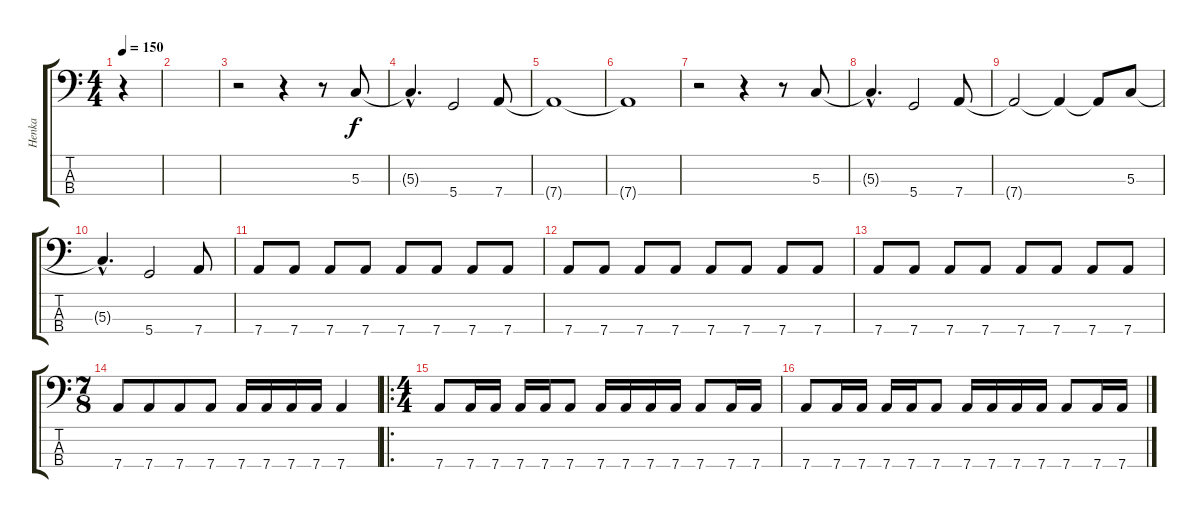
\track ("Henka" "Henka") {instrument electricbasspick}
\staff {score tabs}
\tuning (F2 C2 G1 D1) {hide}
\ts (4 4)
\tempo 150
\clef f4
\ks c
r.4{dy f instrument electricbasspick} |
|
r.2 r.4 r.8 5.3.8 |
5.3{hac t}.4{d} 5.4.2 7.4.8 |
7.4{t}.1 |
7.4{t}.1 |
r.2 r.4 r.8 5.3.8 |
5.3{hac t}.4{d} 5.4.2 7.4.8 |
7.4{t}.2 7.4{t}.4 7.4{t}.8 5.3.8 |
5.3{hac t}.4{d} 5.4.2 7.4.8 |
7.4.8 7.4.8 7.4.8 7.4.8 7.4.8 7.4.8 7.4.8 7.4.8 |
7.4.8 7.4.8 7.4.8 7.4.8 7.4.8 7.4.8 7.4.8 7.4.8 |
7.4.8 7.4.8 7.4.8 7.4.8 7.4.8 7.4.8 7.4.8 7.4.8 |
\ts (7 8)
7.4.8 7.4.8 7.4.8 7.4.8 7.4.16 7.4.16 7.4.16 7.4.16 7.4.4 |
\ro
\ts (4 4)
7.4.8 7.4.16 7.4.16 7.4.16 7.4.16 7.4.8 7.4.16 7.4.16 7.4.16 7.4.16 7.4.8 7.4.16 7.4.16 |
7.4.8 7.4.16 7.4.16 7.4.16 7.4.16 7.4.8 7.4.16 7.4.16 7.4.16 7.4.16 7.4.8 7.4.16 7.4.16
